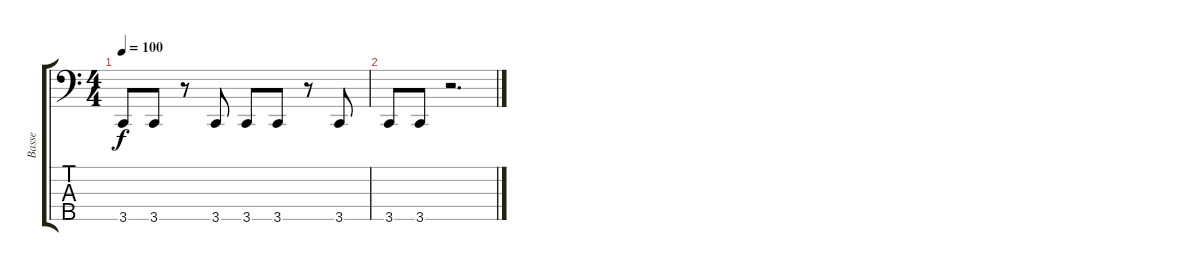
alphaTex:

\track ("Basse" "Basse") {instrument electricbassfinger}
\staff {score tabs}
\tuning (F2 C2 G1 D1 A0) {hide}
\ts (4 4)
\tempo 100
\clef f4
\ks c
3.5.8{dy f} 3.5.8 r.8 3.5.8 3.5.8 3.5.8 r.8 3.5.8 |
3.5.8 3.5.8 r.2{d}
